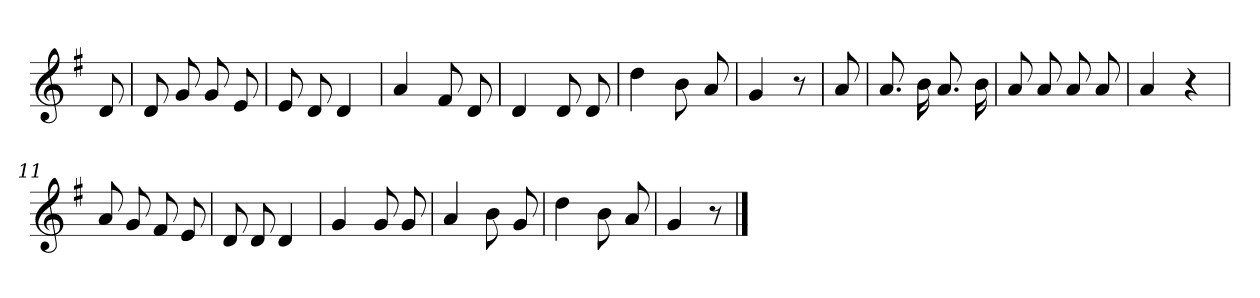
**kern
*part1
*staff1
*clefG2
*k[f#]
*G:
=
8d
=1
8d
8g
8g
8e
=2
8e
8d
4d
=3
4a
8f#
8d
=4
4d
8d
8d
=5
4dd
8b
8a
=6
4g
8r
=7
8a
=8
8.a
16b
8.a
16b
=9
8a
8a
8a
8a
=10
4a
4r
=11
8a
8g
8f#
8e
=12
8d
8d
4d
=13
4g
8g
8g
=14
4a
8b
8g
=15
4dd
8b
8a
=16
4g
8r
==
*-
